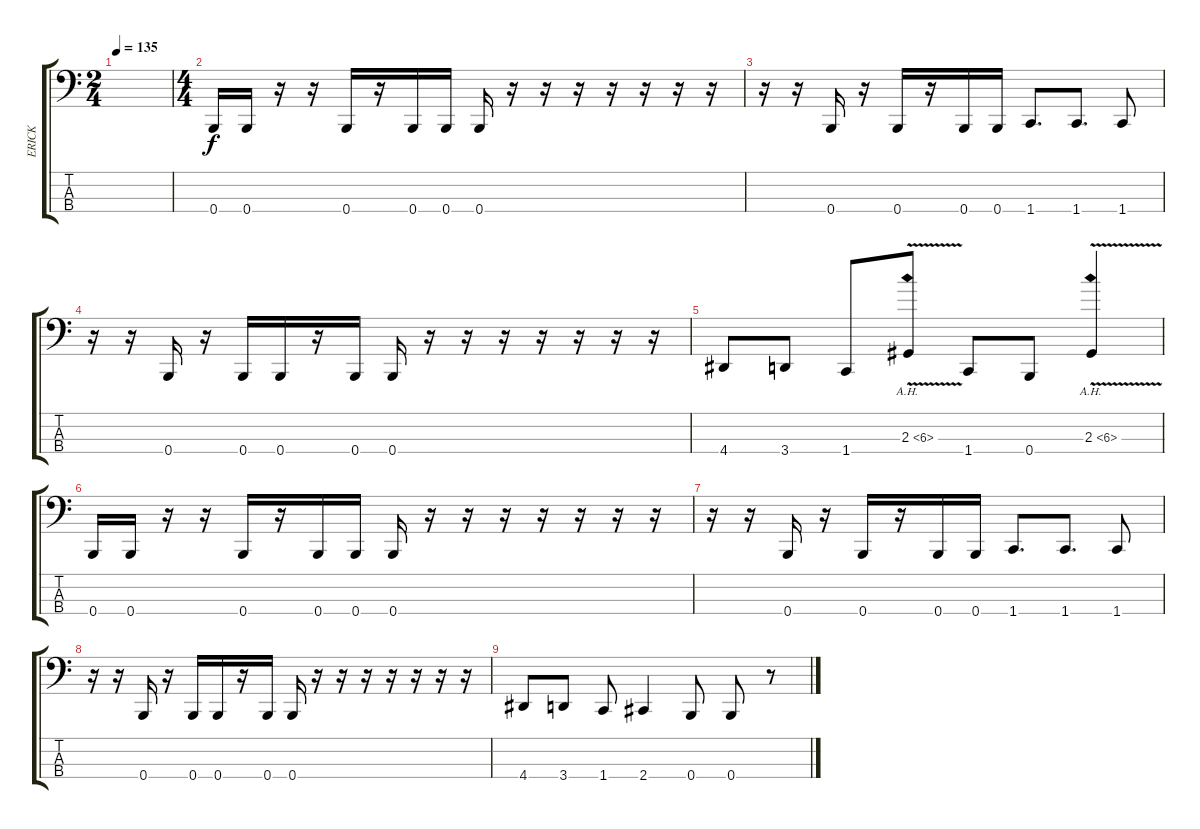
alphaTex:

\track ("ERICK " "ERICK ") {instrument electricbassfinger}
\staff {score tabs}
\tuning (E2 B1 Gb1 B0) {hide}
\ts (2 4)
\tempo 135
\clef f4
\ks c
|
\ts (4 4)
0.4.16 0.4.16 r.16 r.16 0.4.16 r.16 0.4.16 0.4.16 0.4.16 r.16 r.16 r.16 r.16 r.16 r.16 r.16 |
r.16 r.16 0.4.16 r.16 0.4.16 r.16 0.4.16 0.4.16 1.4.8{d} 1.4.8{d} 1.4.8 |
r.16 r.16 0.4.16 r.16 0.4.16 0.4.16 r.16 0.4.16 0.4.16 r.16 r.16 r.16 r.16 r.16 r.16 r.16 |
4.4.8 3.4.8 1.4.8 2.3{ah 4 v}.8 1.4.8 0.4.8 2.3{ah 4 v}.4 |
0.4.16 0.4.16 r.16 r.16 0.4.16 r.16 0.4.16 0.4.16 0.4.16 r.16 r.16 r.16 r.16 r.16 r.16 r.16 |
r.16 r.16 0.4.16 r.16 0.4.16 r.16 0.4.16 0.4.16 1.4.8{d} 1.4.8{d} 1.4.8 |
r.16 r.16 0.4.16 r.16 0.4.16 0.4.16 r.16 0.4.16 0.4.16 r.16 r.16 r.16 r.16 r.16 r.16 r.16 |
4.4.8 3.4.8 1.4.8 2.4.4 0.4.8 0.4.8 r.8
